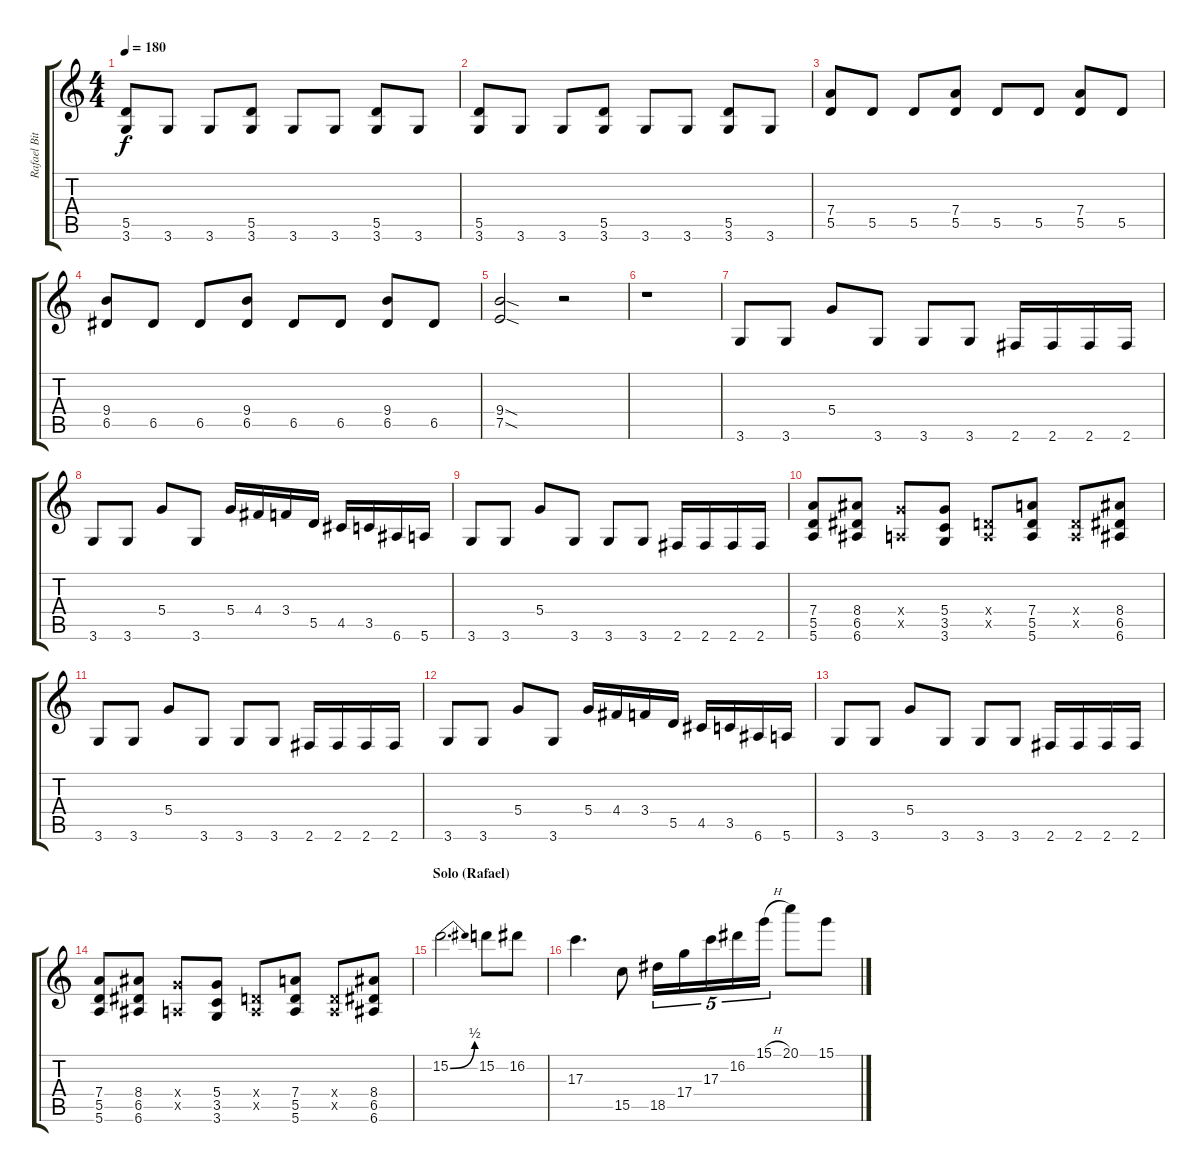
\track ("Rafael Bittencourt" "Rafael Bit") {instrument distortionguitar}
\staff {score tabs}
\tuning (E4 B3 G3 D3 A2 E2) {hide}
\ts (4 4)
\tempo 180
\clef g2
\ks c
(5.5 3.6).8{dy f} 3.6.8 3.6.8 (5.5 3.6).8 3.6.8 3.6.8 (5.5 3.6).8 3.6.8 |
(5.5 3.6).8 3.6.8 3.6.8 (5.5 3.6).8 3.6.8 3.6.8 (5.5 3.6).8 3.6.8 |
(7.4 5.5).8 5.5.8 5.5.8 (7.4 5.5).8 5.5.8 5.5.8 (7.4 5.5).8 5.5.8 |
(9.4 6.5).8 6.5.8 6.5.8 (9.4 6.5).8 6.5.8 6.5.8 (9.4 6.5).8 6.5.8 |
(9.4{sod} 7.5{sod}).2 r.2 |
r.1 |
3.6.8 3.6.8 5.4.8 3.6.8 3.6.8 3.6.8 2.6.16 2.6.16 2.6.16 2.6.16 |
3.6.8 3.6.8 5.4.8 3.6.8 5.4.16 4.4.16 3.4.16 5.5.16 4.5.16 3.5.16 6.6.16 5.6.16 |
3.6.8 3.6.8 5.4.8 3.6.8 3.6.8 3.6.8 2.6.16 2.6.16 2.6.16 2.6.16 |
(7.4 5.5 5.6).8 (8.4 6.5 6.6).8 (5.4{x} 0.5{x}).8 (5.4 3.5 3.6).8 (0.4{x} 0.5{x}).8 (7.4 5.5 5.6).8 (0.4{x} 0.5{x}).8 (8.4 6.5 6.6).8 |
3.6.8 3.6.8 5.4.8 3.6.8 3.6.8 3.6.8 2.6.16 2.6.16 2.6.16 2.6.16 |
3.6.8 3.6.8 5.4.8 3.6.8 5.4.16 4.4.16 3.4.16 5.5.16 4.5.16 3.5.16 6.6.16 5.6.16 |
3.6.8 3.6.8 5.4.8 3.6.8 3.6.8 3.6.8 2.6.16 2.6.16 2.6.16 2.6.16 |
(7.4 5.5 5.6).8 (8.4 6.5 6.6).8 (5.4{x} 0.5{x}).8 (5.4 3.5 3.6).8 (0.4{x} 0.5{x}).8 (7.4 5.5 5.6).8 (0.4{x} 0.5{x}).8 (8.4 6.5 6.6).8 |
\section ("" "Solo (Rafael)")
15.2{be (bend 0 0 60 2)}.2{d volume 16 balance 8} 15.2.8 16.2.8 |
17.3.4{d} 15.5.8 18.5.16{tu (5 4)} 17.4.16{tu (5 4)} 17.3.16{tu (5 4)} 16.2.16{tu (5 4)} 15.1{h}.16{tu (5 4)} 20.1.8 15.1.8
